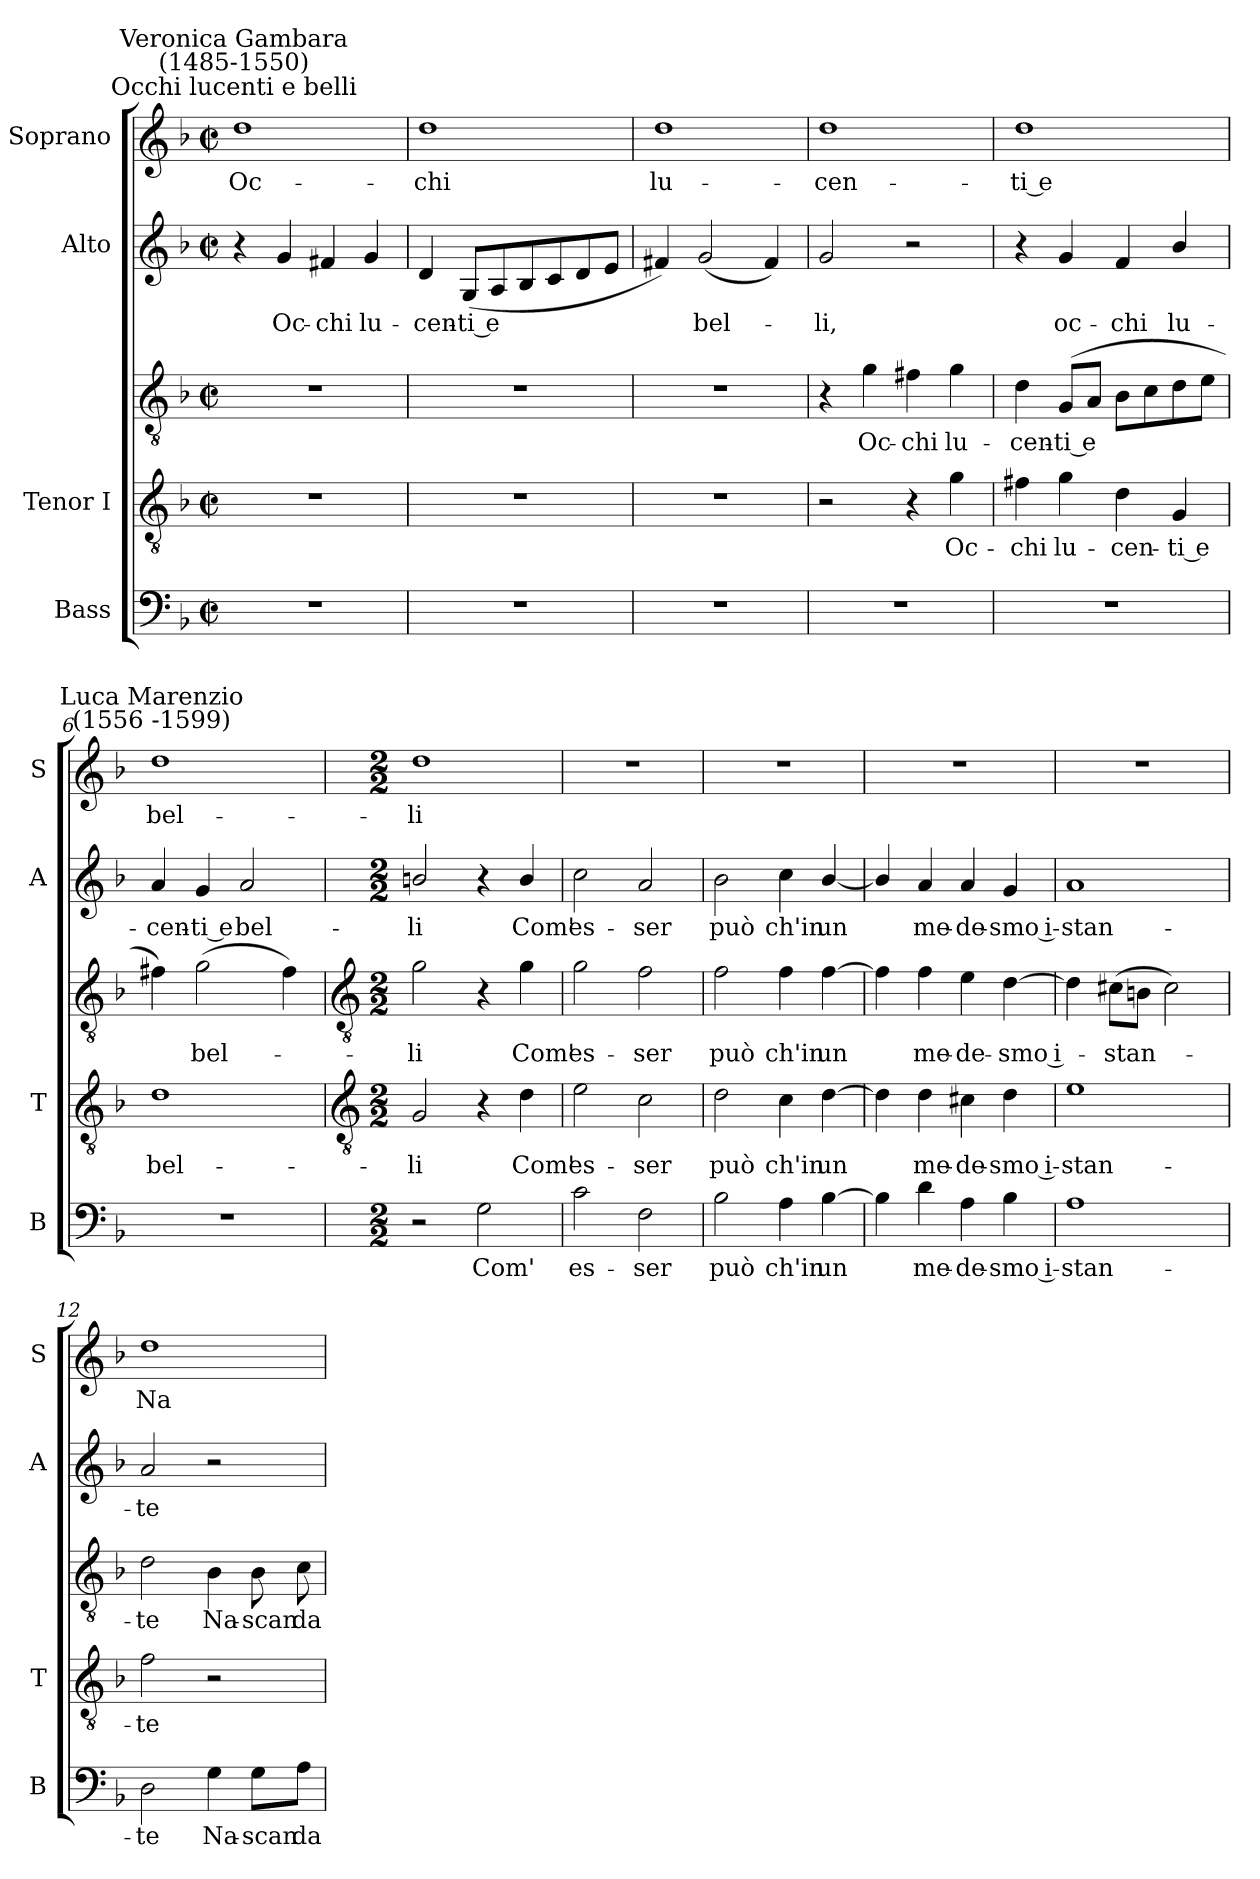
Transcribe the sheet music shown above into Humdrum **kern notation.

**kern	**text	**kern	**text	**kern	**text	**kern	**text	**kern	**text
*part4	*part4	*part3	*part3	*part3	*part3	*part2	*part2	*part1	*part1
*staff5	*staff5	*staff4	*staff4	*staff3	*staff3	*staff2	*staff2	*staff1	*staff1
*I"Bass	*	*I"Tenor I	*	*	*	*I"Alto	*	*I"Soprano	*
*I'B	*	*I'T	*	*	*	*I'A	*	*I'S	*
*clefF4	*	*clefGv2	*	*clefGv2	*	*clefG2	*	*clefG2	*
*k[b-]	*	*k[b-]	*	*k[b-]	*	*k[b-]	*	*k[b-]	*
*F:	*	*F:	*	*F:	*	*F:	*	*F:	*
*M2/2	*	*M2/2	*	*M2/2	*	*M2/2	*	*M2/2	*
*met(c|)	*	*met(c|)	*	*met(c|)	*	*met(c|)	*	*met(c|)	*
=1	=1	=1	=1	=1	=1	=1	=1	=1	=1
!	!	!	!	!	!	!	!	!LO:TX:a:cj:t=Occhi lucenti e belli	!
!	!	!	!	!	!	!	!	!LO:TX:a:cj:t=Veronica Gambara\n(1485-1550)	!
!	!	!	!	!	!	!	!	!	!LO:LY:b
1r	.	1r	.	1r	.	4r	.	1dd	Oc-
!	!	!	!	!	!	!	!LO:LY:b	!	!
.	.	.	.	.	.	4g	Oc-	.	.
!	!	!	!	!	!	!	!LO:LY:b	!	!
.	.	.	.	.	.	4f#X	-chi	.	.
!	!	!	!	!	!	!	!LO:LY:b	!	!
.	.	.	.	.	.	4g	lu-	.	.
=2	=2	=2	=2	=2	=2	=2	=2	=2	=2
!	!	!	!	!	!	!	!LO:LY:b	!	!LO:LY:b
1r	.	1r	.	1r	.	4d	-cen-	1dd	-chi
!	!	!	!	!	!	!	!LO:LY:b	!	!
.	.	.	.	.	.	(<8GL	-ti e	.	.
.	.	.	.	.	.	8A	.	.	.
.	.	.	.	.	.	8B-	.	.	.
.	.	.	.	.	.	8c	.	.	.
.	.	.	.	.	.	8d	.	.	.
.	.	.	.	.	.	8eJ	.	.	.
=3	=3	=3	=3	=3	=3	=3	=3	=3	=3
!	!	!	!	!	!	!	!	!	!LO:LY:b
1r	.	1r	.	1r	.	4f#X)	.	1dd	lu-
!	!	!	!	!	!	!	!LO:LY:b	!	!
.	.	.	.	.	.	(<2g	bel-	.	.
.	.	.	.	.	.	4f#)	.	.	.
=4	=4	=4	=4	=4	=4	=4	=4	=4	=4
!	!	!	!	!	!	!	!LO:LY:b	!	!LO:LY:b
1r	.	2r	.	4r	.	2g	li,	1dd	-cen-
!	!	!	!	!	!LO:LY:b	!	!	!	!
.	.	.	.	4g	Oc-	.	.	.	.
!	!	!	!	!	!LO:LY:b	!	!	!	!
.	.	4r	.	4f#X	-chi	2r	.	.	.
!	!	!	!LO:LY:b	!	!LO:LY:b	!	!	!	!
.	.	4g	-Oc-	4g	lu-	.	.	.	.
=5	=5	=5	=5	=5	=5	=5	=5	=5	=5
!	!	!	!LO:LY:b	!	!LO:LY:b	!	!	!	!LO:LY:b
1r	.	4f#X	chi	4d	-cen-	4r	.	1dd	-ti e
!	!	!	!LO:LY:b	!	!LO:LY:b	!	!LO:LY:b	!	!
.	.	4g	lu-	(>8GL	-ti e	4g	oc-	.	.
.	.	.	.	8AJ	.	.	.	.	.
!	!	!	!LO:LY:b	!	!	!	!LO:LY:b	!	!
.	.	4d	-cen-	8B-L	.	4f	-chi	.	.
.	.	.	.	8c	.	.	.	.	.
!	!	!	!LO:LY:b	!	!	!	!LO:LY:b	!	!
.	.	4G	-ti e	8d	.	4b-/	lu-	.	.
.	.	.	.	8eJ	.	.	.	.	.
=6	=6	=6	=6	=6	=6	=6	=6	=6	=6
!	!	!	!	!	!	!	!	!LO:TX:a:cj:t=Luca Marenzio\n(1556 -1599)	!
!	!	!	!LO:LY:b	!	!	!	!LO:LY:b	!	!LO:LY:b
1r	.	1d	bel-	4f#X)	.	4a	-cen-	1dd	bel-
!	!	!	!	!	!LO:LY:b	!	!LO:LY:b	!	!
.	.	.	.	(>2g	bel-	4g	-ti e	.	.
!	!	!	!	!	!	!	!LO:LY:b	!	!
.	.	.	.	.	.	2a	bel-	.	.
.	.	.	.	4f#)	.	.	.	.	.
!!LO:LB:g=z
=7	=7	=7	=7	=7	=7	=7	=7	=7	=7
*	*	*clefGv2	*	*clefGv2	*	*	*	*	*
*M2/2	*	*M2/2	*	*M2/2	*	*M2/2	*	*M2/2	*
!	!	!	!LO:LY:b	!	!LO:LY:b	!	!LO:LY:b	!	!LO:LY:b
2r	.	2G	li	2g	-li	2bn/	-li	1dd	-li
!	!LO:LY:b	!	!	!	!	!	!	!	!
2G	Com'	4r	.	4r	.	4r	.	.	.
!	!	!	!LO:LY:b	!	!LO:LY:b	!	!LO:LY:b	!	!
.	.	4d	Com'	4g	Com'	4b/	Com'	.	.
=8	=8	=8	=8	=8	=8	=8	=8	=8	=8
!	!LO:LY:b	!	!LO:LY:b	!	!LO:LY:b	!	!LO:LY:b	!	!
2c	es-	2e	es-	2g	es-	2cc\	es-	1r	.
!	!LO:LY:b	!	!LO:LY:b	!	!LO:LY:b	!	!LO:LY:b	!	!
2F	-ser	2c	-ser	2f	-ser	2a	-ser	.	.
=9	=9	=9	=9	=9	=9	=9	=9	=9	=9
!	!LO:LY:b	!	!LO:LY:b	!	!LO:LY:b	!	!LO:LY:b	!	!
2B-	può	2d	può	2f	può	2b-	può	1r	.
!	!LO:LY:b	!	!LO:LY:b	!	!LO:LY:b	!	!LO:LY:b	!	!
4A	ch'in	4c	ch'in	4f	ch'in	4cc	ch'in	.	.
!	!LO:LY:b	!	!LO:LY:b	!	!LO:LY:b	!	!LO:LY:b	!	!
[4B-	un	[4d	un	[4f	un	[4b-/	un	.	.
=10	=10	=10	=10	=10	=10	=10	=10	=10	=10
4B-]	.	4d]	.	4f]	.	4b-/]	.	1r	.
!	!LO:LY:b	!	!LO:LY:b	!	!LO:LY:b	!	!LO:LY:b	!	!
4d	me-	4d	me-	4f	me-	4a	me-	.	.
!	!LO:LY:b	!	!LO:LY:b	!	!LO:LY:b	!	!LO:LY:b	!	!
4A	-de-	4c#X	-de-	4e	-de-	4a	-de-	.	.
!	!LO:LY:b	!	!LO:LY:b	!	!LO:LY:b	!	!LO:LY:b	!	!
4B-	-smo i-	4d	-smo i-	[4d	-smo i-	4g	-smo i-	.	.
=11	=11	=11	=11	=11	=11	=11	=11	=11	=11
!	!LO:LY:b	!	!LO:LY:b	!	!	!	!LO:LY:b	!	!
1A	-stan-	1e	stan-	4d]	.	1a	-stan-	1r	.
!	!	!	!	!	!LO:LY:b	!	!	!	!
.	.	.	.	(>8c#XL	-stan-	.	.	.	.
.	.	.	.	8BnJ	.	.	.	.	.
.	.	.	.	2c#)	.	.	.	.	.
=12	=12	=12	=12	=12	=12	=12	=12	=12	=12
!	!LO:LY:b	!	!LO:LY:b	!	!LO:LY:b	!	!LO:LY:b	!	!LO:LY:b
2D	-te	2f	te	2d	-te	2a	-te	1dd	Na-
!	!LO:LY:b	!	!	!	!LO:LY:b	!	!	!	!
4G	Na-	2r	.	4B-	Na-	2r	.	.	.
!	!LO:LY:b	!	!	!	!LO:LY:b	!	!	!	!
8G\L	-scan	.	.	8B-	-scan	.	.	.	.
!	!LO:LY:b	!	!	!	!LO:LY:b	!	!	!	!
8A\J	da	.	.	8c	da	.	.	.	.
=	=	=	=	=	=	=	=	=	=
*-	*-	*-	*-	*-	*-	*-	*-	*-	*-
